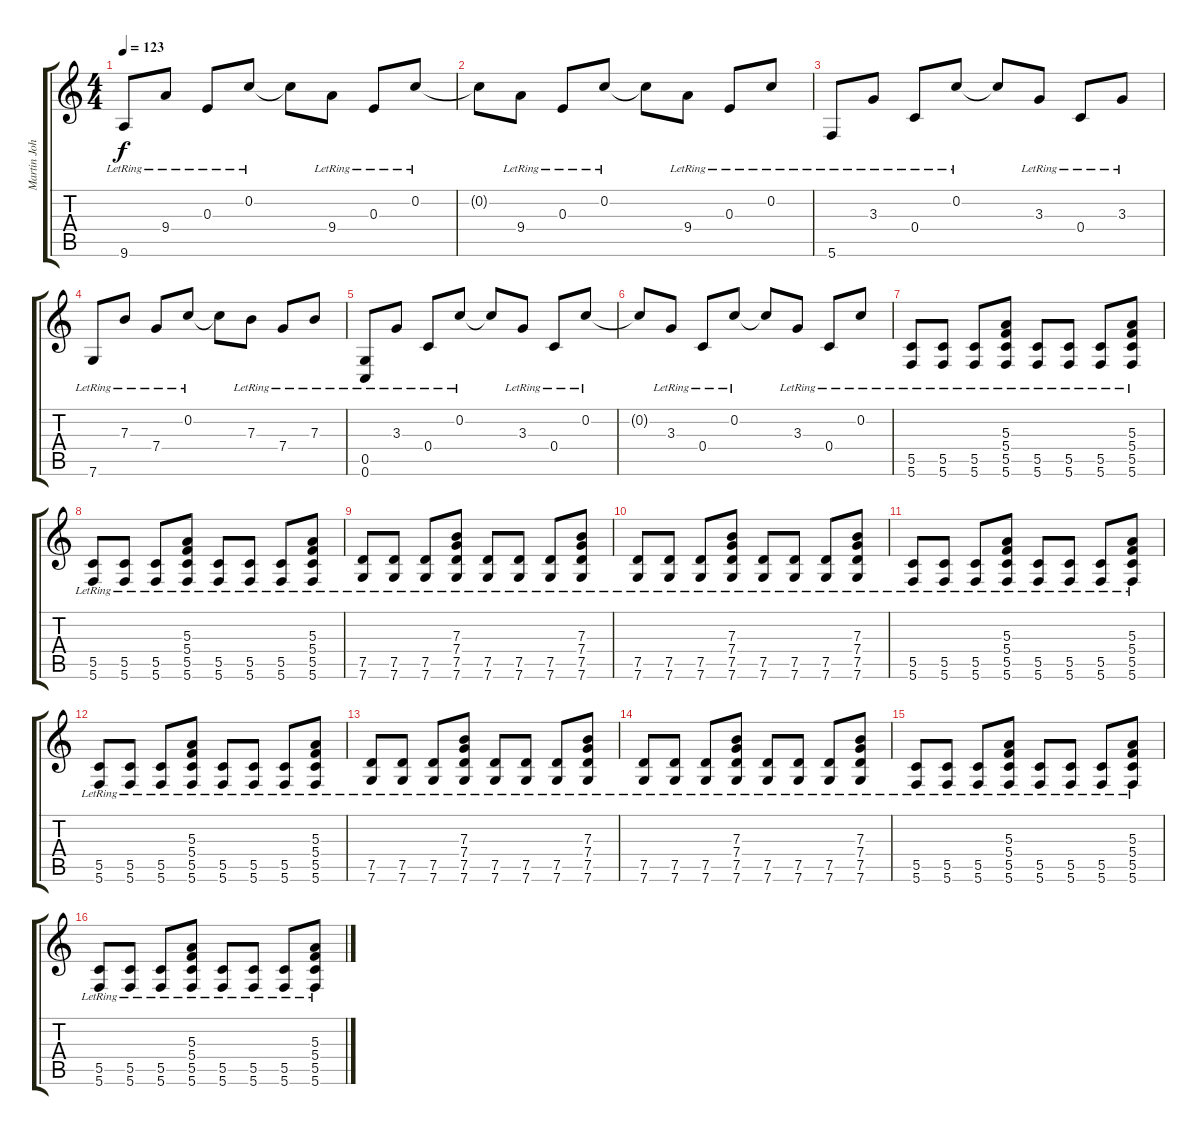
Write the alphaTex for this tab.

\track ("Martin Johnson - Rhythm Guitar" "Martin Joh") {instrument acousticguitarsteel}
\staff {score tabs}
\tuning (E4 C4 E3 C3 G2 C2) {hide}
\ts (4 4)
\tempo 123
\clef g2
\ks c
9.6{lr}.8{dy f} 9.4{lr}.8 0.3{lr}.8 0.2{lr}.8 0.2{t}.8 9.4{lr}.8 0.3{lr}.8 0.2{lr}.8 |
0.2{t}.8 9.4{lr}.8 0.3{lr}.8 0.2{lr}.8 0.2{t}.8 9.4{lr}.8 0.3{lr}.8 0.2{lr}.8 |
5.6{lr}.8 3.3{lr}.8 0.4{lr}.8 0.2{lr}.8 0.2{t}.8 3.3{lr}.8 0.4{lr}.8 3.3{lr}.8 |
7.6{lr}.8 7.3{lr}.8 7.4{lr}.8 0.2{lr}.8 0.2{t}.8 7.3{lr}.8 7.4{lr}.8 7.3{lr}.8 |
(0.5{lr} 0.6{lr}).8 3.3{lr}.8 0.4{lr}.8 0.2{lr}.8 0.2{t}.8 3.3{lr}.8 0.4{lr}.8 0.2{lr}.8 |
0.2{t}.8 3.3{lr}.8 0.4{lr}.8 0.2{lr}.8 0.2{t}.8 3.3{lr}.8 0.4{lr}.8 0.2{lr}.8 |
(5.5{lr} 5.6{lr}).8 (5.5{lr} 5.6{lr}).8 (5.5{lr} 5.6{lr}).8 (5.3{lr} 5.4{lr} 5.5{lr} 5.6{lr}).8 (5.5{lr} 5.6{lr}).8 (5.5{lr} 5.6{lr}).8 (5.5{lr} 5.6{lr}).8 (5.3{lr} 5.4 5.5{lr} 5.6{lr}).8 |
(5.5{lr} 5.6{lr}).8 (5.5{lr} 5.6{lr}).8 (5.5{lr} 5.6{lr}).8 (5.3{lr} 5.4 5.5{lr} 5.6{lr}).8 (5.5{lr} 5.6{lr}).8 (5.5{lr} 5.6{lr}).8 (5.5{lr} 5.6{lr}).8 (5.3{lr} 5.4{lr} 5.5{lr} 5.6{lr}).8 |
(7.5{lr} 7.6{lr}).8 (7.5{lr} 7.6{lr}).8 (7.5{lr} 7.6{lr}).8 (7.3{lr} 7.4{lr} 7.5{lr} 7.6{lr}).8 (7.5{lr} 7.6{lr}).8 (7.5{lr} 7.6{lr}).8 (7.5{lr} 7.6{lr}).8 (7.3{lr} 7.4{lr} 7.5{lr} 7.6{lr}).8 |
(7.5{lr} 7.6{lr}).8 (7.5{lr} 7.6{lr}).8 (7.5{lr} 7.6{lr}).8 (7.3{lr} 7.4 7.5{lr} 7.6{lr}).8 (7.5{lr} 7.6{lr}).8 (7.5{lr} 7.6{lr}).8 (7.5{lr} 7.6{lr}).8 (7.3{lr} 7.4{lr} 7.5{lr} 7.6{lr}).8 |
(5.5{lr} 5.6{lr}).8 (5.5{lr} 5.6{lr}).8 (5.5{lr} 5.6{lr}).8 (5.3{lr} 5.4{lr} 5.5{lr} 5.6{lr}).8 (5.5{lr} 5.6{lr}).8 (5.5{lr} 5.6{lr}).8 (5.5{lr} 5.6{lr}).8 (5.3{lr} 5.4 5.5{lr} 5.6{lr}).8 |
(5.5{lr} 5.6{lr}).8 (5.5{lr} 5.6{lr}).8 (5.5{lr} 5.6{lr}).8 (5.3{lr} 5.4 5.5{lr} 5.6{lr}).8 (5.5{lr} 5.6{lr}).8 (5.5{lr} 5.6{lr}).8 (5.5{lr} 5.6{lr}).8 (5.3{lr} 5.4{lr} 5.5{lr} 5.6{lr}).8 |
(7.5{lr} 7.6{lr}).8 (7.5{lr} 7.6{lr}).8 (7.5{lr} 7.6{lr}).8 (7.3{lr} 7.4{lr} 7.5{lr} 7.6{lr}).8 (7.5{lr} 7.6{lr}).8 (7.5{lr} 7.6{lr}).8 (7.5{lr} 7.6{lr}).8 (7.3{lr} 7.4{lr} 7.5{lr} 7.6{lr}).8 |
(7.5{lr} 7.6{lr}).8 (7.5{lr} 7.6{lr}).8 (7.5{lr} 7.6{lr}).8 (7.3{lr} 7.4 7.5{lr} 7.6{lr}).8 (7.5{lr} 7.6{lr}).8 (7.5{lr} 7.6{lr}).8 (7.5{lr} 7.6{lr}).8 (7.3{lr} 7.4{lr} 7.5{lr} 7.6{lr}).8 |
(5.5{lr} 5.6{lr}).8 (5.5{lr} 5.6{lr}).8 (5.5{lr} 5.6{lr}).8 (5.3{lr} 5.4{lr} 5.5{lr} 5.6{lr}).8 (5.5{lr} 5.6{lr}).8 (5.5{lr} 5.6{lr}).8 (5.5{lr} 5.6{lr}).8 (5.3{lr} 5.4 5.5{lr} 5.6{lr}).8 |
(5.5{lr} 5.6{lr}).8 (5.5{lr} 5.6{lr}).8 (5.5{lr} 5.6{lr}).8 (5.3{lr} 5.4 5.5{lr} 5.6{lr}).8 (5.5{lr} 5.6{lr}).8 (5.5{lr} 5.6{lr}).8 (5.5{lr} 5.6{lr}).8 (5.3{lr} 5.4{lr} 5.5{lr} 5.6{lr}).8
